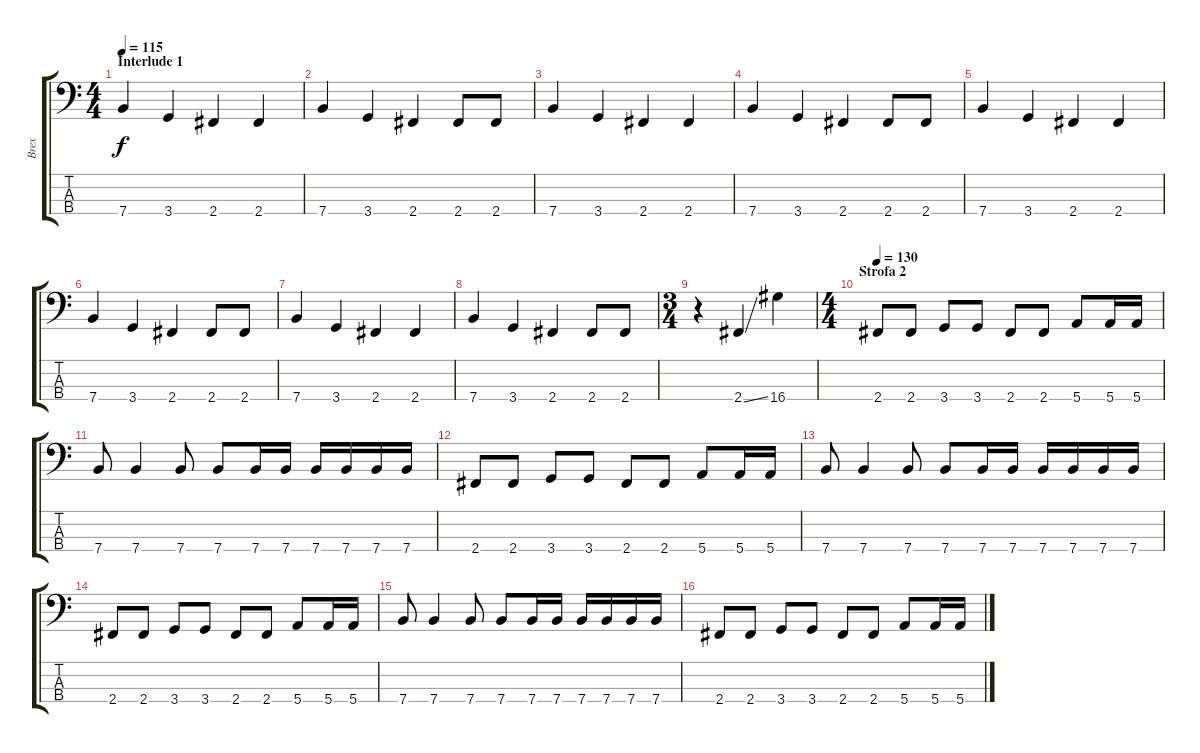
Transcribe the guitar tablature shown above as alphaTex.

\track ("Brex" "Brex") {instrument electricbassfinger}
\staff {score tabs}
\tuning (G2 D2 A1 E1) {hide}
\ts (4 4)
\section ("" "Interlude 1")
\tempo 115
\clef f4
\ks c
7.4.4{dy f} 3.4.4 2.4.4 2.4.4 |
7.4.4 3.4.4 2.4.4 2.4.8 2.4.8 |
7.4.4 3.4.4 2.4.4 2.4.4 |
7.4.4 3.4.4 2.4.4 2.4.8 2.4.8 |
7.4.4 3.4.4 2.4.4 2.4.4 |
7.4.4 3.4.4 2.4.4 2.4.8 2.4.8 |
7.4.4 3.4.4 2.4.4 2.4.4 |
7.4.4 3.4.4 2.4.4 2.4.8 2.4.8 |
\ts (3 4)
r.4 2.4{ss}.4 16.4.4 |
\ts (4 4)
\section ("" "Strofa 2")
\tempo 130
2.4.8 2.4.8 3.4.8 3.4.8 2.4.8 2.4.8 5.4.8 5.4.16 5.4.16 |
7.4.8 7.4.4 7.4.8 7.4.8 7.4.16 7.4.16 7.4.16 7.4.16 7.4.16 7.4.16 |
2.4.8 2.4.8 3.4.8 3.4.8 2.4.8 2.4.8 5.4.8 5.4.16 5.4.16 |
7.4.8 7.4.4 7.4.8 7.4.8 7.4.16 7.4.16 7.4.16 7.4.16 7.4.16 7.4.16 |
2.4.8 2.4.8 3.4.8 3.4.8 2.4.8 2.4.8 5.4.8 5.4.16 5.4.16 |
7.4.8 7.4.4 7.4.8 7.4.8 7.4.16 7.4.16 7.4.16 7.4.16 7.4.16 7.4.16 |
2.4.8 2.4.8 3.4.8 3.4.8 2.4.8 2.4.8 5.4.8 5.4.16 5.4.16
